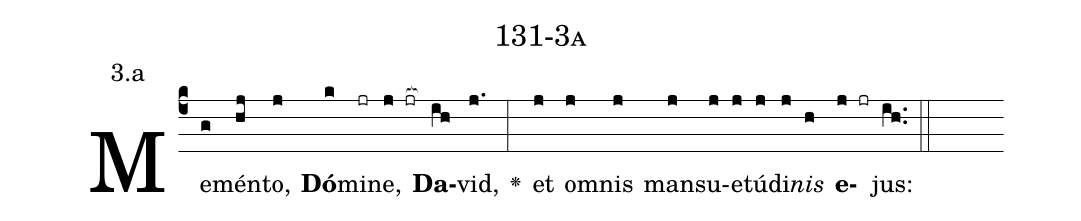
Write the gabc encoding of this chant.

name: 131-3a;
annotation: 3.a;
%%
(c4)Me(g)mén(hj)to,(j) <b>Dó</b>(k)mi(jr)ne,(j jr[ocb:1{]) <b>Da</b>(ih[ocb:0}])vid,(j.) <v>\greheightstar</v>(:) et(j) om(j)nis(j) man(j)su(j)e(j)tú(j)di(j)<i>nis</i>(h) <b>e</b>(j jr)jus:(ih..) (::)


%E(j) u(j) o(j) u(h) a(j) e.(ih..) (::)
